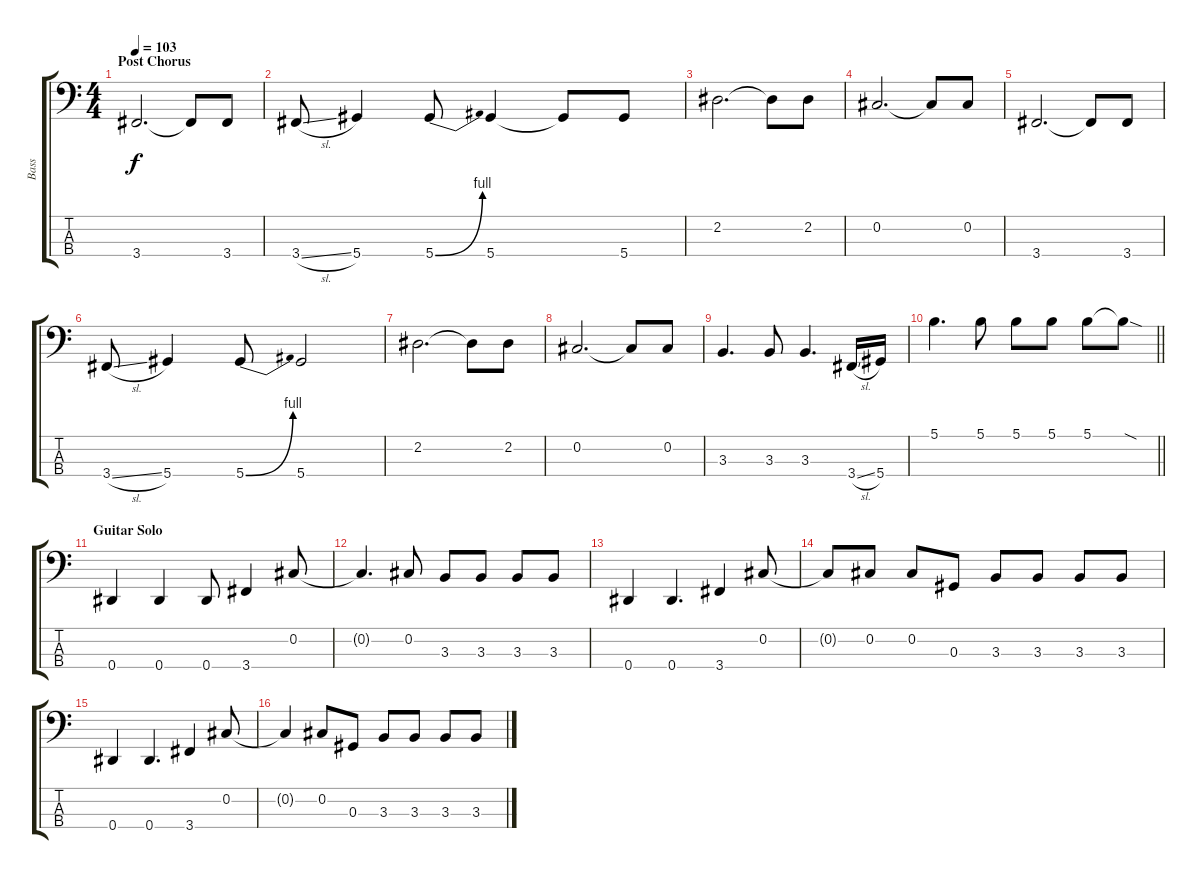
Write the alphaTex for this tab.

\track ("Bass" "Bass") {instrument electricbassfinger}
\staff {score tabs}
\tuning (Gb2 Db2 Ab1 Eb1) {hide}
\ts (4 4)
\section ("" "Post Chorus")
\tempo 103
\clef f4
\ks c
3.4.2{d dy f} 3.4{t}.8 3.4.8 |
3.4{sl}.8 5.4.4 5.4{be (bend 0 0 60 4)}.8 5.4.4 5.4{t}.8 5.4.8 |
2.2.2{d} 2.2{t}.8 2.2.8 |
0.2.2{d} 0.2{t}.8 0.2.8 |
3.4.2{d} 3.4{t}.8 3.4.8 |
3.4{sl}.8 5.4.4 5.4{be (bend 0 0 60 4)}.8 5.4.2 |
2.2.2{d} 2.2{t}.8 2.2.8 |
0.2.2{d} 0.2{t}.8 0.2.8 |
3.3.4{d} 3.3.8 3.3.4{d} 3.4{sl}.16 5.4.16 |
\barLineRight lightlight
5.1.4{d} 5.1.8 5.1.8 5.1.8 5.1.8 5.1{sod t}.8 |
\section ("" "Guitar Solo")
0.4.4 0.4.4 0.4.8 3.4.4 0.2.8 |
0.2{t}.4{d} 0.2.8 3.3.8 3.3.8 3.3.8 3.3.8 |
0.4.4 0.4.4{d} 3.4.4 0.2.8 |
0.2{t}.8 0.2.8 0.2.8 0.3.8 3.3.8 3.3.8 3.3.8 3.3.8 |
0.4.4 0.4.4{d} 3.4.4 0.2.8 |
0.2{t}.4 0.2.8 0.3.8 3.3.8 3.3.8 3.3.8 3.3.8
